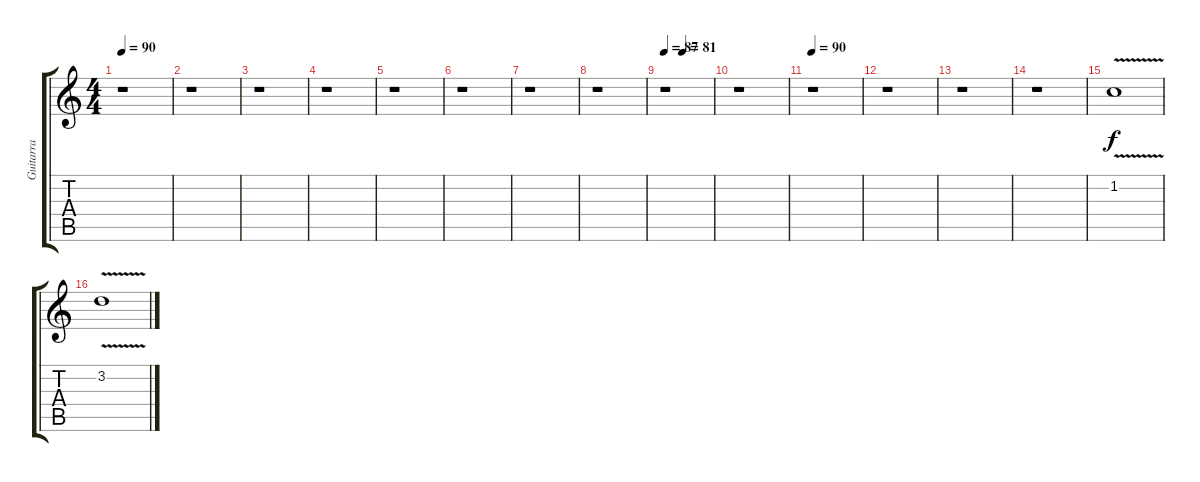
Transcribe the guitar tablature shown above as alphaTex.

\track ("Guitarra" "Guitarra") {instrument distortionguitar}
\staff {score tabs}
\tuning (E4 B3 G3 D3 A2 E2) {hide}
\ts (4 4)
\tempo 90
\clef g2
\ks c
r.1{dy f} |
r.1 |
r.1 |
r.1 |
r.1 |
r.1 |
r.1 |
r.1 |
\tempo 87
\tempo (81 0.375)
r.1 |
r.1 |
\tempo 90
r.1 |
r.1 |
r.1 |
r.1 |
1.2{v}.1 |
3.2{v}.1
